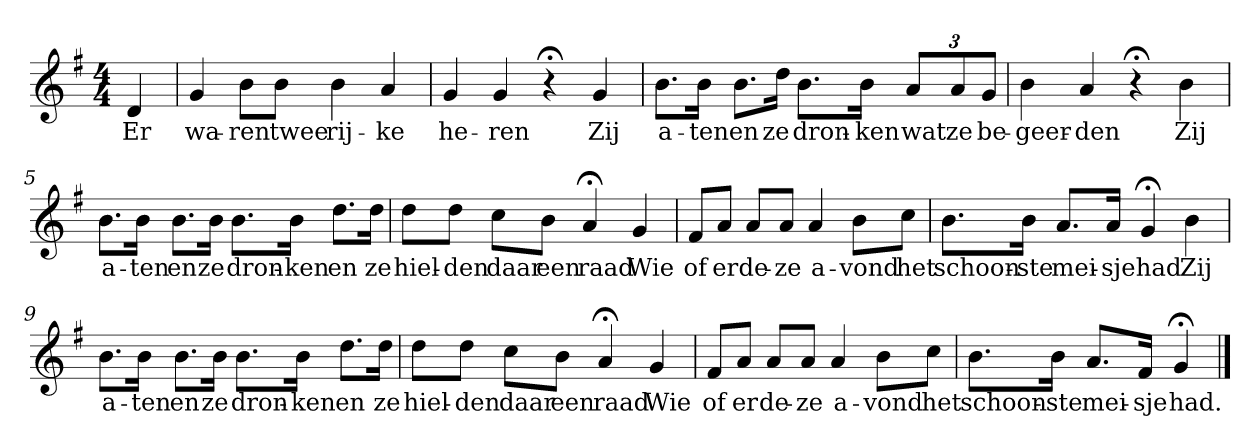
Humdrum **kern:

**kern	**text
*part1	*part1
*staff1	*staff1
*k[f#]	*
*G:	*
*M4/4	*
*MM120	*
=	=
4d	Er
=1	=1
4g	wa-
8bL	-ren
8bJ	twee
4b	rij-
4a	-ke
=2	=2
4g	he-
4g	-ren
4r;<	.
4g	Zij
=3	=3
8.bL	a-
16bJk	-ten
8.bL	en
16ddJk	ze
8.bL	dron-
16bJk	-ken
12aL	wat
12a	ze
12gJ	be-
=4	=4
4b	-geer-
4a	-den
4r;<	.
4b	Zij
=5	=5
8.bL	a-
16bJk	-ten
8.bL	en
16bJk	ze
8.bL	dron-
16bJk	-ken
8.ddL	en
16ddJk	ze
=6	=6
8ddL	hiel-
8ddJ	-den
8ccL	daar
8bJ	een
4a;<	raad
4g	Wie
=7	=7
8f#L	of
8aJ	er
8aL	de-
8aJ	-ze
4a	a-
8bL	-vond
8ccJ	het
=8	=8
8.bL	schoon-
16bJk	-ste
8.aL	mei-
16aJk	-sje
4g;<	had
4b	Zij
=9	=9
8.bL	a-
16bJk	-ten
8.bL	en
16bJk	ze
8.bL	dron-
16bJk	-ken
8.ddL	en
16ddJk	ze
=10	=10
8ddL	hiel-
8ddJ	-den
8ccL	daar
8bJ	een
4a;<	raad
4g	Wie
=11	=11
8f#L	of
8aJ	er
8aL	de-
8aJ	-ze
4a	a-
8bL	-vond
8ccJ	het
=12	=12
8.bL	schoon-
16bJk	-ste
8.aL	mei-
16f#Jk	-sje
4g;<	had.
==	==
*-	*-
